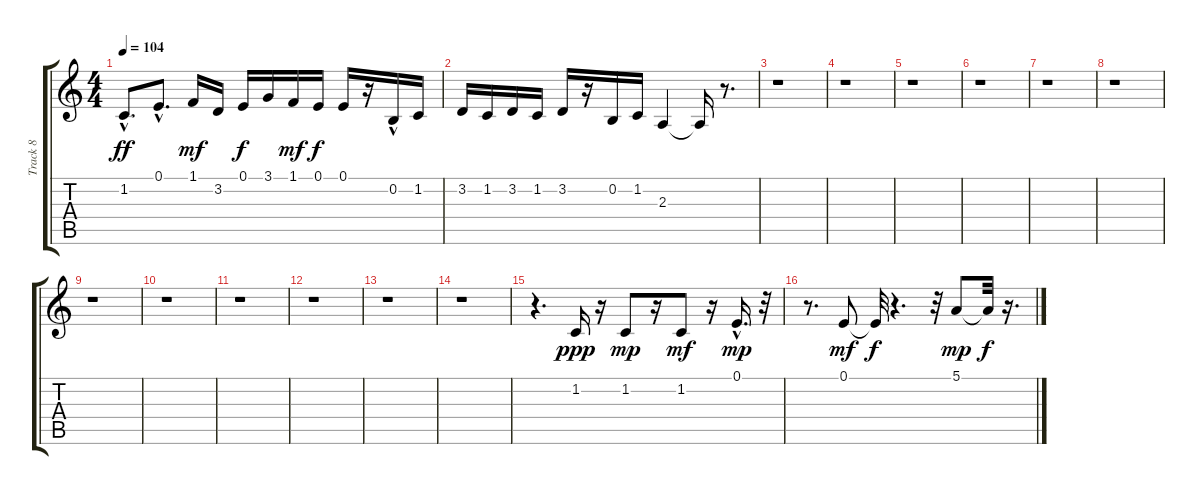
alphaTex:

\track ("Track 8" "Track 8") {instrument acousticgrandpiano}
\staff {score tabs}
\tuning (E4 B3 G3 D3 A2 E2) {hide}
\ts (4 4)
\tempo 104
\clef g2
\ks c
1.2{hac}.8{d dy ff} 0.1{hac}.8{d} 1.1.16{dy mf} 3.2.16 0.1.16{dy f} 3.1.16 1.1.16{dy mf} 0.1.16{dy f} 0.1.16 r.16 0.2{hac}.16 1.2.16 |
3.2.16 1.2.16 3.2.16 1.2.16 3.2.16 r.16 0.2.16 1.2.16 2.3.4 2.3{t}.16 r.8{d} |
r.1 |
r.1 |
r.1 |
r.1 |
r.1 |
r.1 |
r.1 |
r.1 |
r.1 |
r.1 |
r.1 |
r.1 |
r.4{d} 1.2.16{dy ppp} r.16 1.2.8{dy mp} r.16 1.2.8{dy mf} r.16 0.1{hac}.16{d dy mp} r.32 |
r.8{d} 0.1.8{dy mf} 0.1{t}.32{dy f} r.4{d} r.32 5.1.8{dy mp} 5.1{t}.32{dy f} r.16{d}
